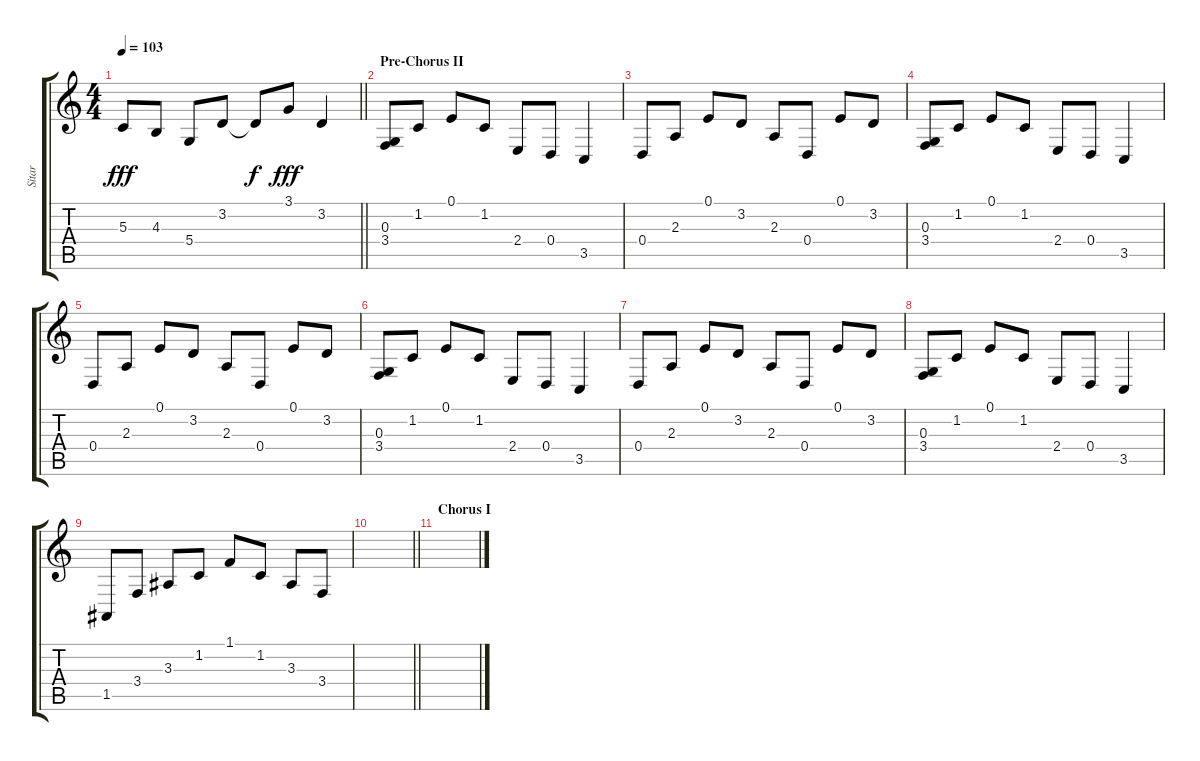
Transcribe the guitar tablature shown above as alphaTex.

\track ("Sitar" "Sitar") {instrument sitar}
\staff {score tabs}
\tuning (E4 B3 G3 D3 A2 D2) {hide}
\ts (4 4)
\tempo 103
\clef g2
\barLineRight lightlight
\ks c
5.3.8{dy fff} 4.3.8 5.4.8 3.2.8 3.2{t}.8{dy f} 3.1.8{dy fff} 3.2.4 |
\section ("" "Pre-Chorus II")
(0.3 3.4).8 1.2.8 0.1.8 1.2.8 2.4.8 0.4.8 3.5.4 |
0.4.8 2.3.8 0.1.8 3.2.8 2.3.8 0.4.8 0.1.8 3.2.8 |
(0.3 3.4).8 1.2.8 0.1.8 1.2.8 2.4.8 0.4.8 3.5.4 |
0.4.8 2.3.8 0.1.8 3.2.8 2.3.8 0.4.8 0.1.8 3.2.8 |
(0.3 3.4).8 1.2.8 0.1.8 1.2.8 2.4.8 0.4.8 3.5.4 |
0.4.8 2.3.8 0.1.8 3.2.8 2.3.8 0.4.8 0.1.8 3.2.8 |
(0.3 3.4).8 1.2.8 0.1.8 1.2.8 2.4.8 0.4.8 3.5.4 |
1.5.8 3.4.8 3.3.8 1.2.8 1.1.8 1.2.8 3.3.8 3.4.8 |
\barLineRight lightlight
|
\section ("" "Chorus I")
